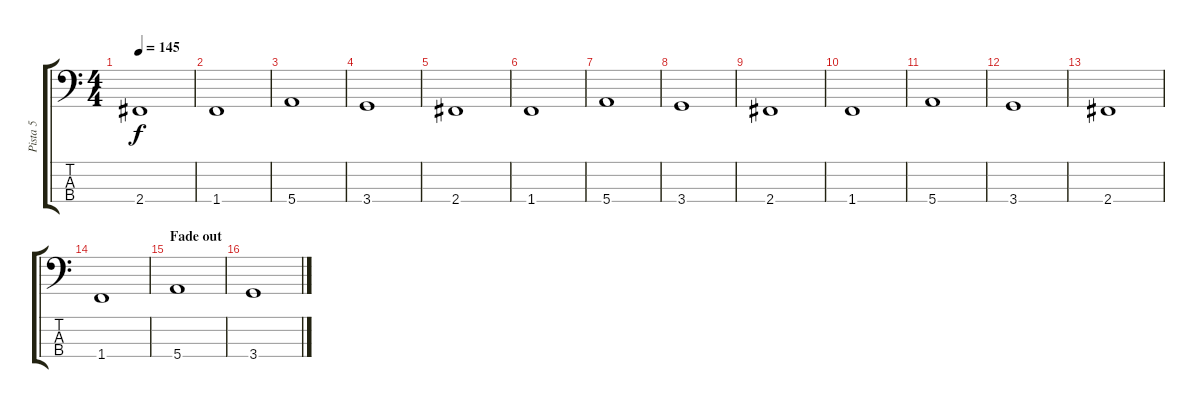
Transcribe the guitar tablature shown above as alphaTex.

\track ("Pista 5" "Pista 5") {instrument electricbassfinger}
\staff {score tabs}
\tuning (G2 D2 A1 E1) {hide}
\ts (4 4)
\tempo 145
\clef f4
\ks c
2.4.1{dy f} |
1.4.1 |
5.4.1 |
3.4.1 |
2.4.1 |
1.4.1 |
5.4.1 |
3.4.1 |
2.4.1 |
1.4.1 |
5.4.1 |
3.4.1 |
2.4.1 |
1.4.1 |
\section ("" "Fade out")
5.4.1 |
3.4.1
